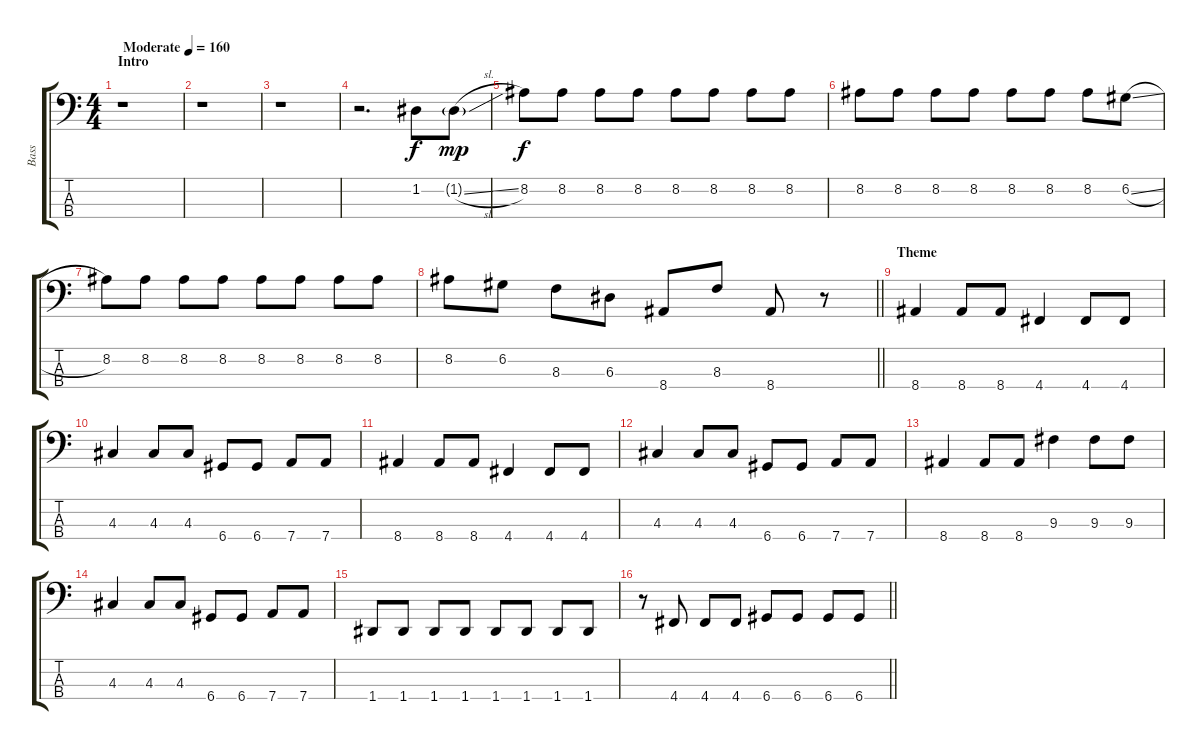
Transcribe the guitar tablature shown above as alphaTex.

\track ("Bass" "Bass") {instrument electricbasspick}
\staff {score tabs}
\tuning (G2 D2 A1 D1) {hide}
\ts (4 4)
\section ("" "Intro")
\tempo (160 "Moderate")
\clef f4
\ks c
r.1{dy f instrument electricbasspick} |
r.1 |
r.1 |
r.2{d} 1.2.8 1.2{sl g}.8{dy mp} |
8.2.8{dy f} 8.2.8 8.2.8 8.2.8 8.2.8 8.2.8 8.2.8 8.2.8 |
8.2.8 8.2.8 8.2.8 8.2.8 8.2.8 8.2.8 8.2.8 6.2{sl}.8 |
8.2.8 8.2.8 8.2.8 8.2.8 8.2.8 8.2.8 8.2.8 8.2.8 |
\barLineRight lightlight
8.2.8 6.2.8 8.3.8 6.3.8 8.4.8 8.3.8 8.4.8 r.8 |
\section ("" "Theme")
8.4.4 8.4.8 8.4.8 4.4.4 4.4.8 4.4.8 |
4.3.4 4.3.8 4.3.8 6.4.8 6.4.8 7.4.8 7.4.8 |
8.4.4 8.4.8 8.4.8 4.4.4 4.4.8 4.4.8 |
4.3.4 4.3.8 4.3.8 6.4.8 6.4.8 7.4.8 7.4.8 |
8.4.4 8.4.8 8.4.8 9.3.4 9.3.8 9.3.8 |
4.3.4 4.3.8 4.3.8 6.4.8 6.4.8 7.4.8 7.4.8 |
1.4.8 1.4.8 1.4.8 1.4.8 1.4.8 1.4.8 1.4.8 1.4.8 |
\barLineRight lightlight
r.8 4.4.8 4.4.8 4.4.8 6.4.8 6.4.8 6.4.8 6.4.8
